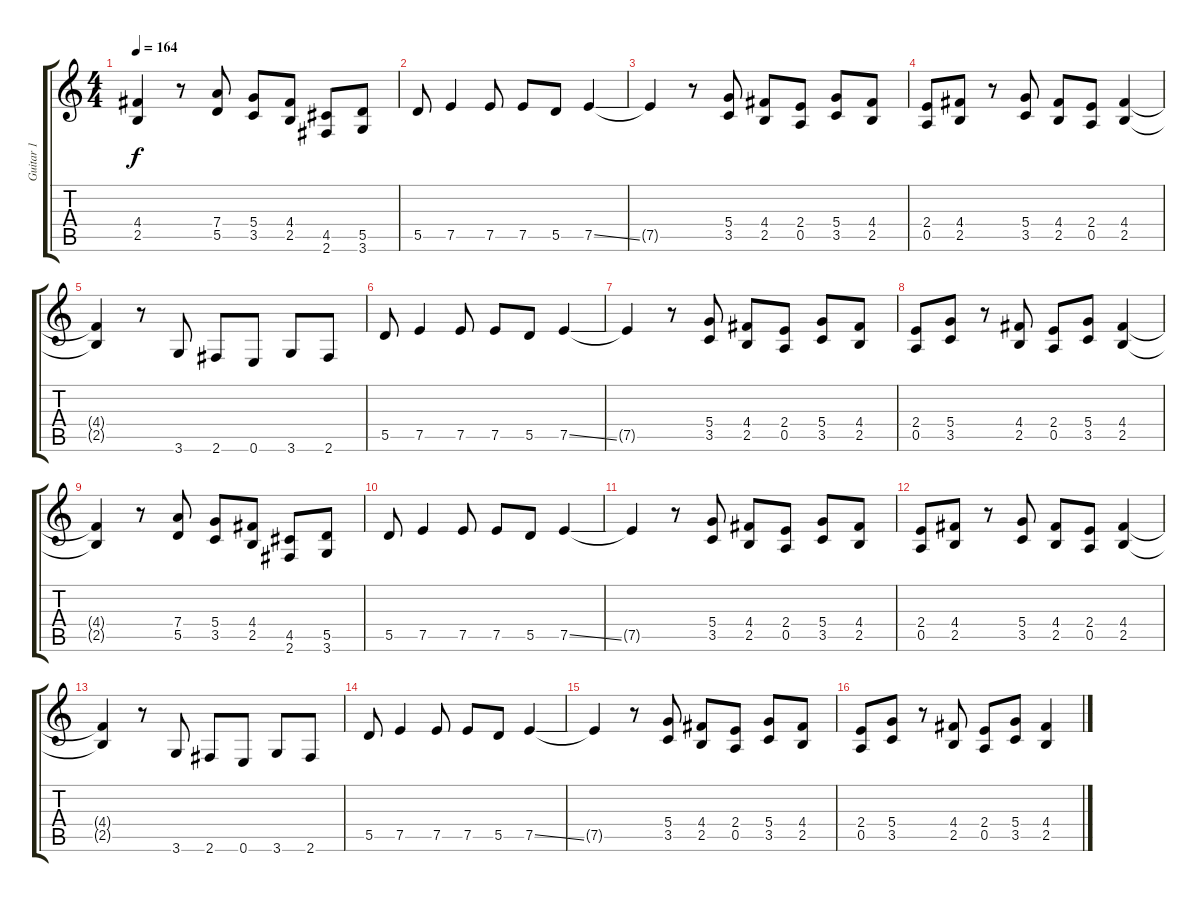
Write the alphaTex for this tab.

\track ("Guitar 1" "Guitar 1") {instrument distortionguitar}
\staff {score tabs}
\tuning (E4 B3 G3 D3 A2 E2) {hide}
\ts (4 4)
\tempo 164
\clef g2
\ks c
(4.4{t} 2.5{t}).4{dy f} r.8 (7.4 5.5).8 (5.4 3.5).8 (4.4 2.5).8 (4.5 2.6).8 (5.5 3.6).8 |
5.5.8 7.5.4 7.5.8 7.5.8 5.5.8 7.5{ss}.4 |
7.5{t}.4 r.8 (5.4 3.5).8 (4.4 2.5).8 (2.4 0.5).8 (5.4 3.5).8 (4.4 2.5).8 |
(2.4 0.5).8 (4.4 2.5).8 r.8 (5.4 3.5).8 (4.4 2.5).8 (2.4 0.5).8 (4.4 2.5).4 |
(4.4{t} 2.5{t}).4 r.8 3.6.8 2.6.8 0.6.8 3.6.8 2.6.8 |
5.5.8 7.5.4 7.5.8 7.5.8 5.5.8 7.5{ss}.4 |
7.5{t}.4 r.8 (5.4 3.5).8 (4.4 2.5).8 (2.4 0.5).8 (5.4 3.5).8 (4.4 2.5).8 |
(2.4 0.5).8 (5.4 3.5).8 r.8 (4.4 2.5).8 (2.4 0.5).8 (5.4 3.5).8 (4.4 2.5).4 |
(4.4{t} 2.5{t}).4 r.8 (7.4 5.5).8 (5.4 3.5).8 (4.4 2.5).8 (4.5 2.6).8 (5.5 3.6).8 |
5.5.8 7.5.4 7.5.8 7.5.8 5.5.8 7.5{ss}.4 |
7.5{t}.4 r.8 (5.4 3.5).8 (4.4 2.5).8 (2.4 0.5).8 (5.4 3.5).8 (4.4 2.5).8 |
(2.4 0.5).8 (4.4 2.5).8 r.8 (5.4 3.5).8 (4.4 2.5).8 (2.4 0.5).8 (4.4 2.5).4 |
(4.4{t} 2.5{t}).4 r.8 3.6.8 2.6.8 0.6.8 3.6.8 2.6.8 |
5.5.8 7.5.4 7.5.8 7.5.8 5.5.8 7.5{ss}.4 |
7.5{t}.4 r.8 (5.4 3.5).8 (4.4 2.5).8 (2.4 0.5).8 (5.4 3.5).8 (4.4 2.5).8 |
(2.4 0.5).8 (5.4 3.5).8 r.8 (4.4 2.5).8 (2.4 0.5).8 (5.4 3.5).8 (4.4 2.5).4
